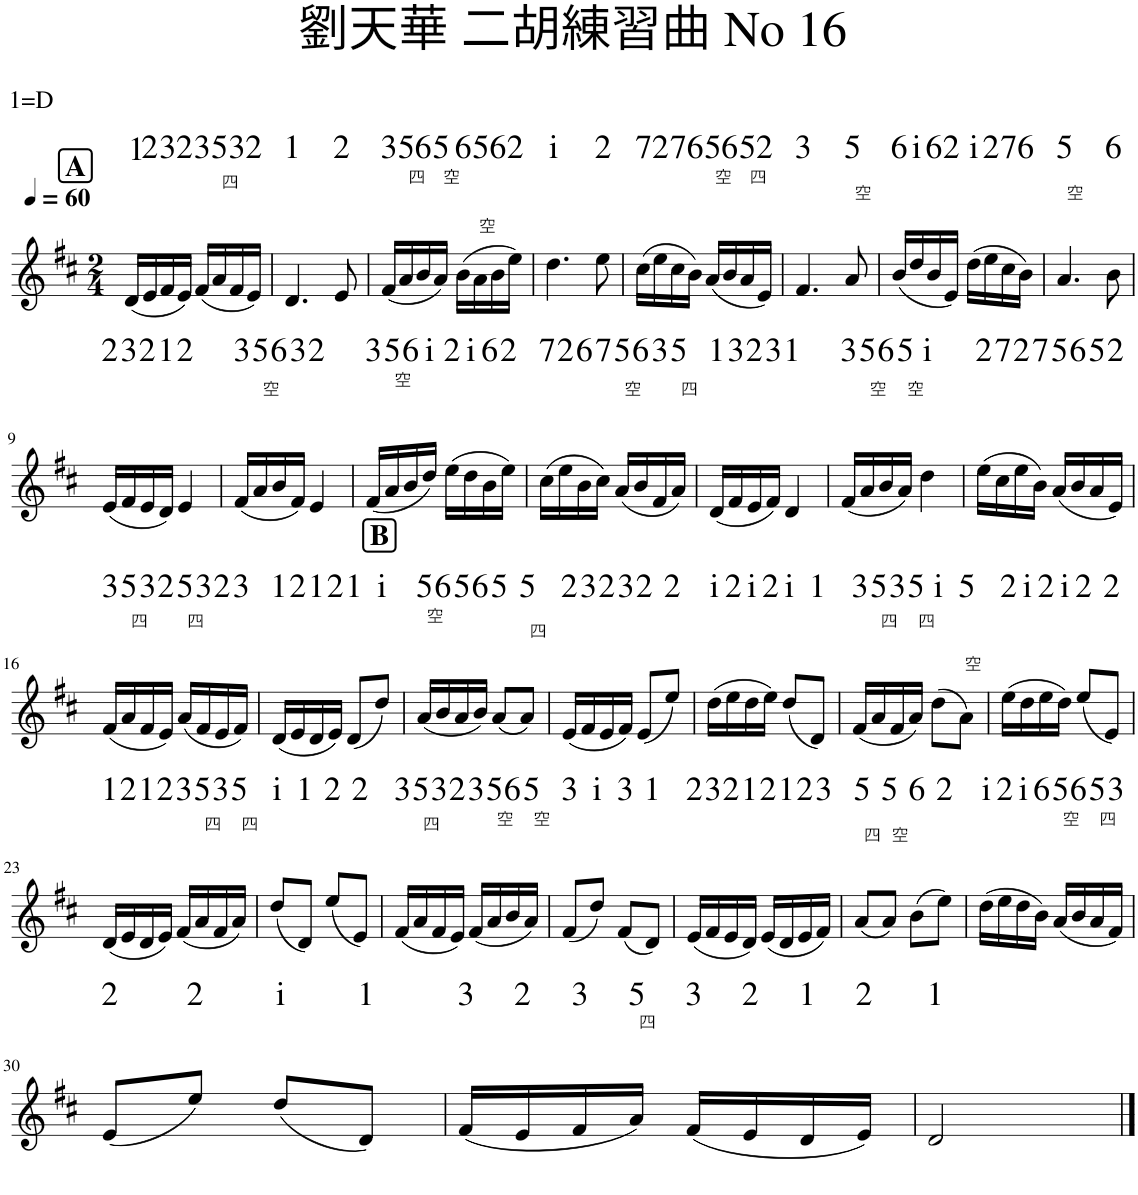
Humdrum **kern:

**kern	**text
*part1	*part1
*staff1	*staff1
*I"小提琴	*
*clefG2	*
*k[f#c#]	*
*M2/4	*
*MM60	*
!!LO:REH:place=s1:a:B:cj:fs=14:t=A
=1	=1
!	!LO:LY:a
(16d/LL	1
!	!LO:LY:a
16e/	2
!	!LO:LY:a
16f#/	3
!	!LO:LY:a
16e/JJ)	2
!	!LO:LY:a
(16f#/LL	3
!	!LO:LY:a
16a/	5
!	!LO:LY:a
16f#/	3
!	!LO:LY:a
16e/JJ)	2
=2	=2
!	!LO:LY:a
4.d/	1
!	!LO:LY:a
8e/	2
=3	=3
!	!LO:LY:a
(16f#/LL	3
!	!LO:LY:a
16a/	5
!	!LO:LY:a
16b/	6
!	!LO:LY:a
16a/JJ)	5
!	!LO:LY:a
(16b\LL	6
!	!LO:LY:a
16a\	5
!	!LO:LY:a
16b\	6
!	!LO:LY:a
16ee\JJ)	2
=4	=4
!	!LO:LY:a
4.dd\	i
!	!LO:LY:a
8ee\	2
=5	=5
!	!LO:LY:a
(16cc#\LL	7
!	!LO:LY:a
16ee\	2
!	!LO:LY:a
16cc#\	7
!	!LO:LY:a
16b\JJ)	6
!	!LO:LY:a
(16a/LL	5
!	!LO:LY:a
16b/	6
!	!LO:LY:a
16a/	5
!	!LO:LY:a
16e/JJ)	2
=6	=6
!	!LO:LY:a
4.f#/	3
!	!LO:LY:a
8a/	5
=7	=7
!	!LO:LY:a
(16b/LL	6
!	!LO:LY:a
16dd/	i
!	!LO:LY:a
16b/	6
!	!LO:LY:a
16e/JJ)	2
!	!LO:LY:a
(16dd\LL	i
!	!LO:LY:a
16ee\	2
!	!LO:LY:a
16cc#\	7
!	!LO:LY:a
16b\JJ)	6
=8	=8
!	!LO:LY:a
4.a/	5
!	!LO:LY:a
8b\	6
!!LO:LB:g=z
=9	=9
!	!LO:LY:a
(16e/LL	2
!	!LO:LY:a
16f#/	3
!	!LO:LY:a
16e/	2
!	!LO:LY:a
16d/JJ)	1
!	!LO:LY:a
4e/	2
=10	=10
!	!LO:LY:a
(16f#/LL	3
!	!LO:LY:a
16a/	5
!	!LO:LY:a
16b/	6
!	!LO:LY:a
16f#/JJ)	3
!	!LO:LY:a
4e/	2
=11	=11
!	!LO:LY:a
(16f#/LL	3
!	!LO:LY:a
16a/	5
!	!LO:LY:a
16b/	6
!	!LO:LY:a
16dd/JJ)	i
!	!LO:LY:a
(16ee\LL	2
!	!LO:LY:a
16dd\	i
!	!LO:LY:a
16b\	6
!	!LO:LY:a
16ee\JJ)	2
=12	=12
!	!LO:LY:a
(16cc#\LL	7
!	!LO:LY:a
16ee\	2
!	!LO:LY:a
16b\	6
!	!LO:LY:a
16cc#\JJ)	7
!	!LO:LY:a
(16a/LL	5
!	!LO:LY:a
16b/	6
!	!LO:LY:a
16f#/	3
!	!LO:LY:a
16a/JJ)	5
=13	=13
!	!LO:LY:a
(16d/LL	1
!	!LO:LY:a
16f#/	3
!	!LO:LY:a
16e/	2
!	!LO:LY:a
16f#/JJ)	3
!	!LO:LY:a
4d/	1
=14	=14
!	!LO:LY:a
(16f#/LL	3
!	!LO:LY:a
16a/	5
!	!LO:LY:a
16b/	6
!	!LO:LY:a
16a/JJ)	5
!	!LO:LY:a
4dd\	i
=15	=15
!	!LO:LY:a
(16ee\LL	2
!	!LO:LY:a
16cc#\	7
!	!LO:LY:a
16ee\	2
!	!LO:LY:a
16b\JJ)	7
!	!LO:LY:a
(16a/LL	5
!	!LO:LY:a
16b/	6
!	!LO:LY:a
16a/	5
!	!LO:LY:a
16e/JJ)	2
!!LO:LB:g=z
=16	=16
!	!LO:LY:a
(16f#/LL	3
!	!LO:LY:a
16a/	5
!	!LO:LY:a
16f#/	3
!	!LO:LY:a
16e/JJ)	2
!	!LO:LY:a
(16a/LL	5
!	!LO:LY:a
16f#/	3
!	!LO:LY:a
16e/	2
!	!LO:LY:a
16f#/JJ)	3
=17	=17
!	!LO:LY:a
(16d/LL	1
!	!LO:LY:a
16e/	2
!	!LO:LY:a
16d/	1
!	!LO:LY:a
16e/JJ)	2
!	!LO:LY:a
(8d/L	1
!	!LO:LY:a
8dd/J)	i
!!LO:REH:place=s1:a:B:cj:fs=14:t=B
=18	=18
!	!LO:LY:a
(16a/LL	5
!	!LO:LY:a
16b/	6
!	!LO:LY:a
16a/	5
!	!LO:LY:a
16b/JJ)	6
!	!LO:LY:a
(8a/L	5
!	!LO:LY:a
8a/J)	5
=19	=19
!	!LO:LY:a
(16e/LL	2
!	!LO:LY:a
16f#/	3
!	!LO:LY:a
16e/	2
!	!LO:LY:a
16f#/JJ)	3
!	!LO:LY:a
(8e/L	2
!	!LO:LY:a
8ee/J)	2
=20	=20
!	!LO:LY:a
(16dd\LL	i
!	!LO:LY:a
16ee\	2
!	!LO:LY:a
16dd\	i
!	!LO:LY:a
16ee\JJ)	2
!	!LO:LY:a
(8dd/L	i
!	!LO:LY:a
8d/J)	1
=21	=21
!	!LO:LY:a
(16f#/LL	3
!	!LO:LY:a
16a/	5
!	!LO:LY:a
16f#/	3
!	!LO:LY:a
16a/JJ)	5
!	!LO:LY:a
(8dd\L	i
!	!LO:LY:a
8a\J)	5
=22	=22
!	!LO:LY:a
(16ee\LL	2
!	!LO:LY:a
16dd\	i
!	!LO:LY:a
16ee\	2
!	!LO:LY:a
16dd\JJ)	i
!	!LO:LY:a
(8ee/L	2
!	!LO:LY:a
8e/J)	2
!!LO:LB:g=z
=23	=23
!	!LO:LY:a
(16d/LL	1
!	!LO:LY:a
16e/	2
!	!LO:LY:a
16d/	1
!	!LO:LY:a
16e/JJ)	2
!	!LO:LY:a
(16f#/LL	3
!	!LO:LY:a
16a/	5
!	!LO:LY:a
16f#/	3
!	!LO:LY:a
16a/JJ)	5
=24	=24
!	!LO:LY:a
(8dd/L	i
!	!LO:LY:a
8d/J)	1
!	!LO:LY:a
(8ee/L	2
!	!LO:LY:a
8e/J)	2
=25	=25
!	!LO:LY:a
(16f#/LL	3
!	!LO:LY:a
16a/	5
!	!LO:LY:a
16f#/	3
!	!LO:LY:a
16e/JJ)	2
!	!LO:LY:a
(16f#/LL	3
!	!LO:LY:a
16a/	5
!	!LO:LY:a
16b/	6
!	!LO:LY:a
16a/JJ)	5
=26	=26
!	!LO:LY:a
(8f#/L	3
!	!LO:LY:a
8dd/J)	i
!	!LO:LY:a
(8f#/L	3
!	!LO:LY:a
8d/J)	1
=27	=27
!	!LO:LY:a
(16e/LL	2
!	!LO:LY:a
16f#/	3
!	!LO:LY:a
16e/	2
!	!LO:LY:a
16d/JJ)	1
!	!LO:LY:a
(16e/LL	2
!	!LO:LY:a
16d/	1
!	!LO:LY:a
16e/	2
!	!LO:LY:a
16f#/JJ)	3
=28	=28
!	!LO:LY:a
(8a/L	5
!	!LO:LY:a
8a/J)	5
!	!LO:LY:a
(8b\L	6
!	!LO:LY:a
8ee\J)	2
=29	=29
!	!LO:LY:a
(16dd\LL	i
!	!LO:LY:a
16ee\	2
!	!LO:LY:a
16dd\	i
!	!LO:LY:a
16b\JJ)	6
!	!LO:LY:a
(16a/LL	5
!	!LO:LY:a
16b/	6
!	!LO:LY:a
16a/	5
!	!LO:LY:a
16f#/JJ)	3
!!LO:LB:g=z
=30	=30
!	!LO:LY:a
(8e/L	2
!	!LO:LY:a
8ee/J)	2
!	!LO:LY:a
(8dd/L	i
!	!LO:LY:a
8d/J)	1
=31	=31
!	!LO:LY:a
(16f#/LL	3
!	!LO:LY:a
16e/	2
!	!LO:LY:a
16f#/	3
!	!LO:LY:a
16a/JJ)	5
!	!LO:LY:a
(16f#/LL	3
!	!LO:LY:a
16e/	2
!	!LO:LY:a
16d/	1
!	!LO:LY:a
16e/JJ)	2
=32	=32
!	!LO:LY:a
2d/	1
==	==
*-	*-
